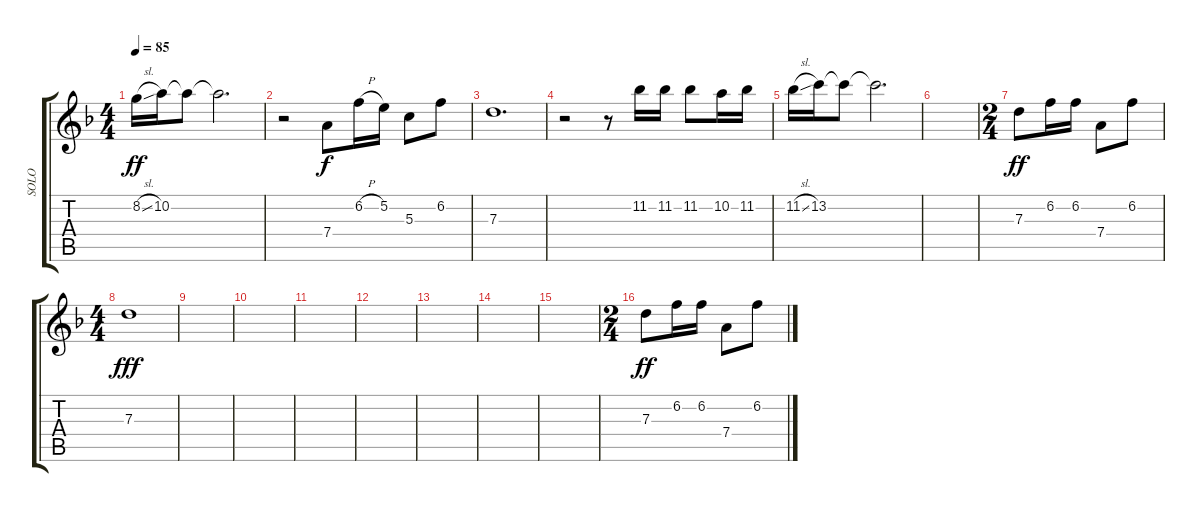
\track ("SOLO" "SOLO") {instrument acousticguitarnylon}
\staff {score tabs}
\tuning (E4 B3 G3 D3 A2 E2) {hide}
\ts (4 4)
\tempo 85
\clef g2
\ks f
8.2{sl}.16{dy ff} 10.2.16 10.2{t}.8 10.2{t}.2{d} |
r.2 7.4.8{dy f} 6.2{h}.16 5.2.16 5.3.8 6.2.8 |
7.3.1{d} |
r.2 r.8 11.2.16 11.2.16 11.2.8 10.2.16 11.2.16 |
11.2{sl}.16 13.2.16 13.2{t}.8 13.2{t}.2{d} |
|
\ts (2 4)
7.3.8{dy ff} 6.2.16 6.2.16 7.4.8 6.2.8 |
\ts (4 4)
7.3.1{dy fff} |
|
|
|
|
|
|
|
\ts (2 4)
7.3.8{dy ff} 6.2.16 6.2.16 7.4.8 6.2.8
